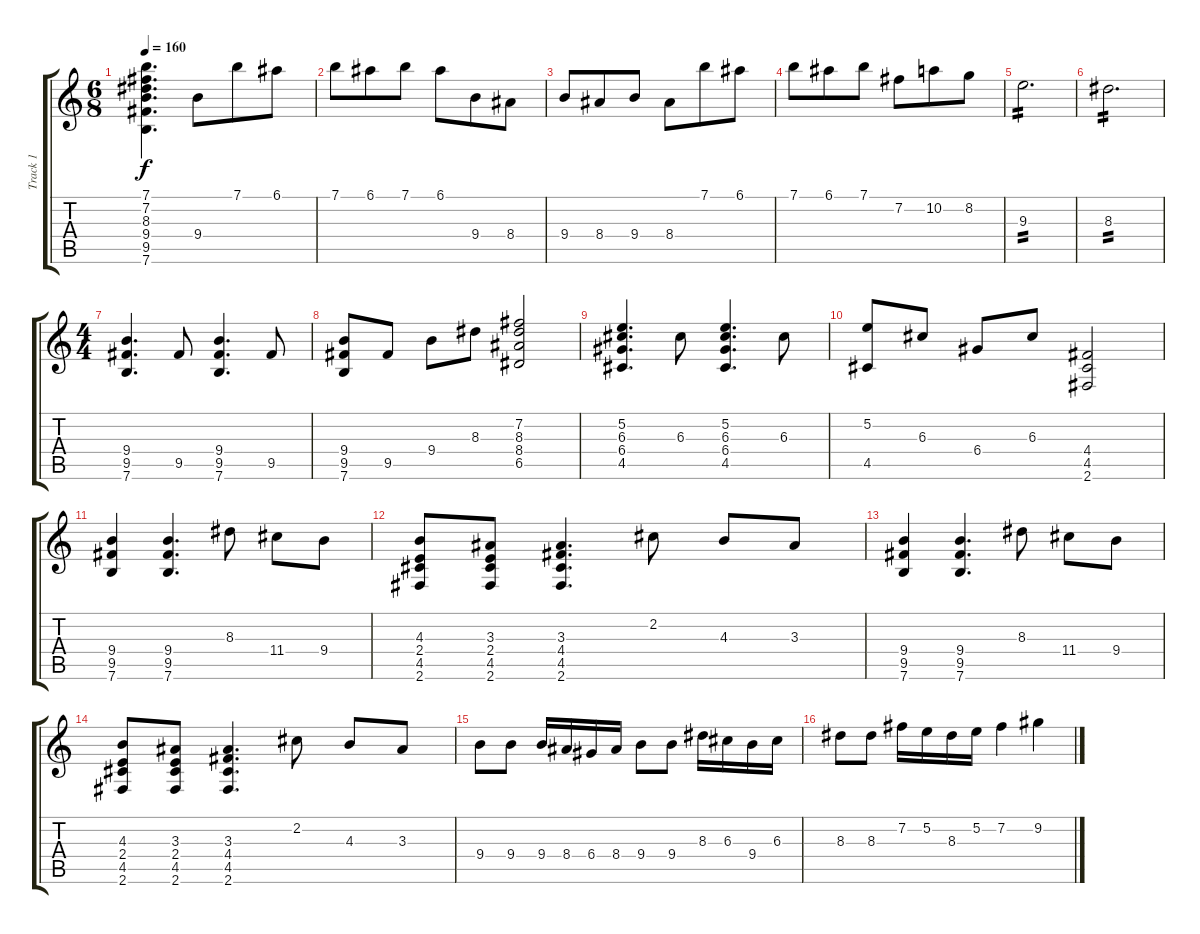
\track ("Track 1" "Track 1") {instrument acousticguitarnylon}
\staff {score tabs}
\tuning (E4 B3 G3 D3 A2 E2) {hide}
\ts (6 8)
\tempo 160
\clef g2
\ks c
(7.1 7.2 8.3 9.4 9.5 7.6).4{d dy f} 9.4.8 7.1.8 6.1.8 |
7.1.8 6.1.8 7.1.8 6.1.8 9.4.8 8.4.8 |
9.4.8 8.4.8 9.4.8 8.4.8 7.1.8 6.1.8 |
7.1.8 6.1.8 7.1.8 7.2.8 10.2.8 8.2.8 |
9.3.2{d tp 2} |
8.3.2{d tp 2} |
\ts (4 4)
(9.4 9.5 7.6).4{d} 9.5.8 (9.4 9.5 7.6).4{d} 9.5.8 |
(9.4 9.5 7.6).8 9.5.8 9.4.8 8.3.8 (7.2 8.3 8.4 6.5).2 |
(5.2 6.3 6.4 4.5).4{d} 6.3.8 (5.2 6.3 6.4 4.5).4{d} 6.3.8 |
(5.2 4.5).8 6.3.8 6.4.8 6.3.8 (4.4 4.5 2.6).2 |
(9.4 9.5 7.6).4 (9.4 9.5 7.6).4{d} 8.3.8 11.4.8 9.4.8 |
(4.3 2.4 4.5 2.6).8 (3.3 2.4 4.5 2.6).8 (3.3 4.4 4.5 2.6).4{d} 2.2.8 4.3.8 3.3.8 |
(9.4 9.5 7.6).4 (9.4 9.5 7.6).4{d} 8.3.8 11.4.8 9.4.8 |
(4.3 2.4 4.5 2.6).8 (3.3 2.4 4.5 2.6).8 (3.3 4.4 4.5 2.6).4{d} 2.2.8 4.3.8 3.3.8 |
9.4.8 9.4.8 9.4.16 8.4.16 6.4.16 8.4.16 9.4.8 9.4.8 8.3.16 6.3.16 9.4.16 6.3.16 |
8.3.8 8.3.8 7.2.16 5.2.16 8.3.16 5.2.16 7.2.4 9.2.4
